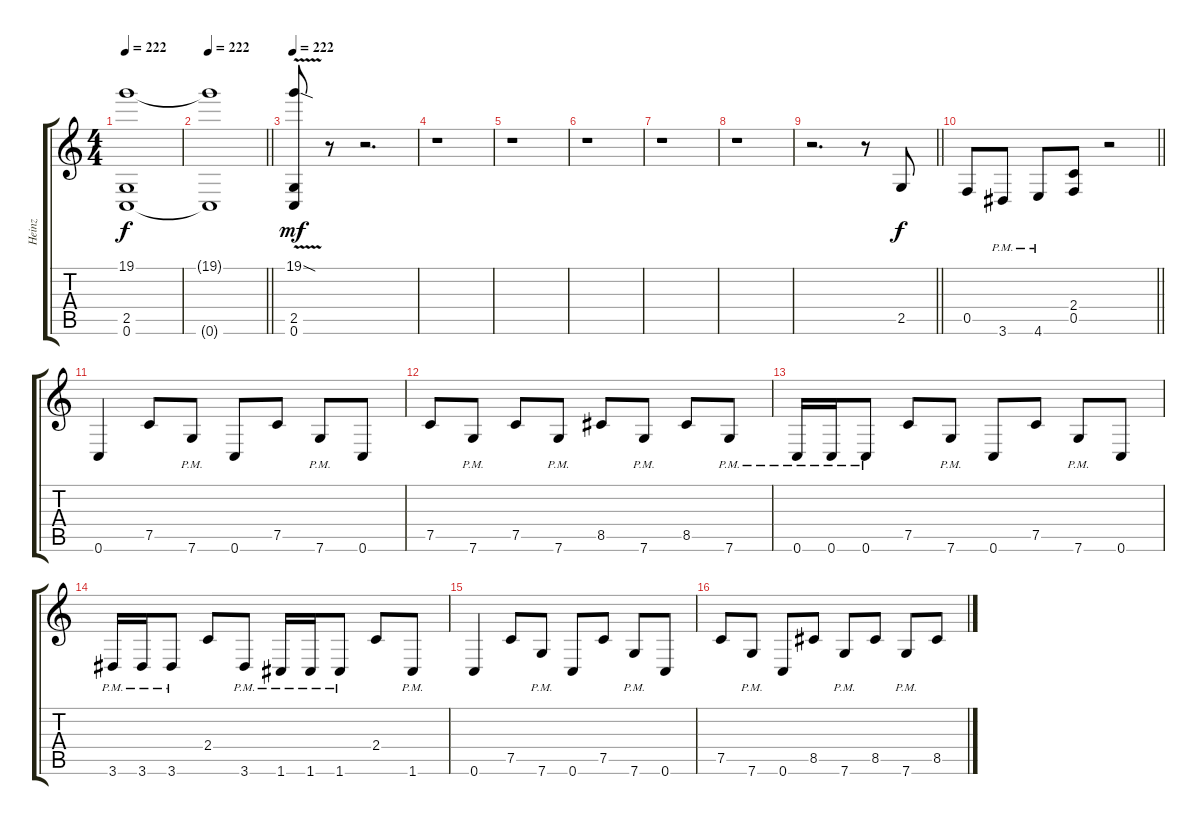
\track ("Heinz" "Heinz") {instrument distortionguitar}
\staff {score tabs}
\tuning (C4 G3 Eb3 Bb2 F2 C2) {hide}
\ts (4 4)
\tempo 222
\clef g2
\ks c
(19.1{t} 2.5{t} 0.6{t}).1{dy f} |
\tempo 222
\barLineRight lightlight
(19.1{t} 0.6{t}).1 |
\section ("" "")
\tempo 222
(19.1{v sod} 2.5 0.6).8{dy mf} r.8 r.2{d} |
r.1 |
r.1 |
r.1 |
r.1 |
r.1 |
\barLineRight lightlight
r.2{d} r.8 2.5.8{dy f} |
\barLineRight lightlight
0.5.8 3.6{pm}.8 4.6{pm}.8 (2.4 0.5).8 r.2 |
\section ("" "")
0.6.4 7.5.8 7.6{pm}.8 0.6.8 7.5.8 7.6{pm}.8 0.6.8 |
7.5.8 7.6{pm}.8 7.5.8 7.6{pm}.8 8.5.8 7.6{pm}.8 8.5.8 7.6{pm}.8 |
0.6{pm}.16 0.6{pm}.16 0.6{pm}.8 7.5.8 7.6{pm}.8 0.6.8 7.5.8 7.6{pm}.8 0.6.8 |
3.6{pm}.16 3.6{pm}.16 3.6{pm}.8 2.4.8 3.6{pm}.8 1.6{pm}.16 1.6{pm}.16 1.6{pm}.8 2.4.8 1.6{pm}.8 |
0.6.4 7.5.8 7.6{pm}.8 0.6.8 7.5.8 7.6{pm}.8 0.6.8 |
7.5.8 7.6{pm}.8 0.6.8 8.5.8 7.6{pm}.8 8.5.8 7.6{pm}.8 8.5.8
